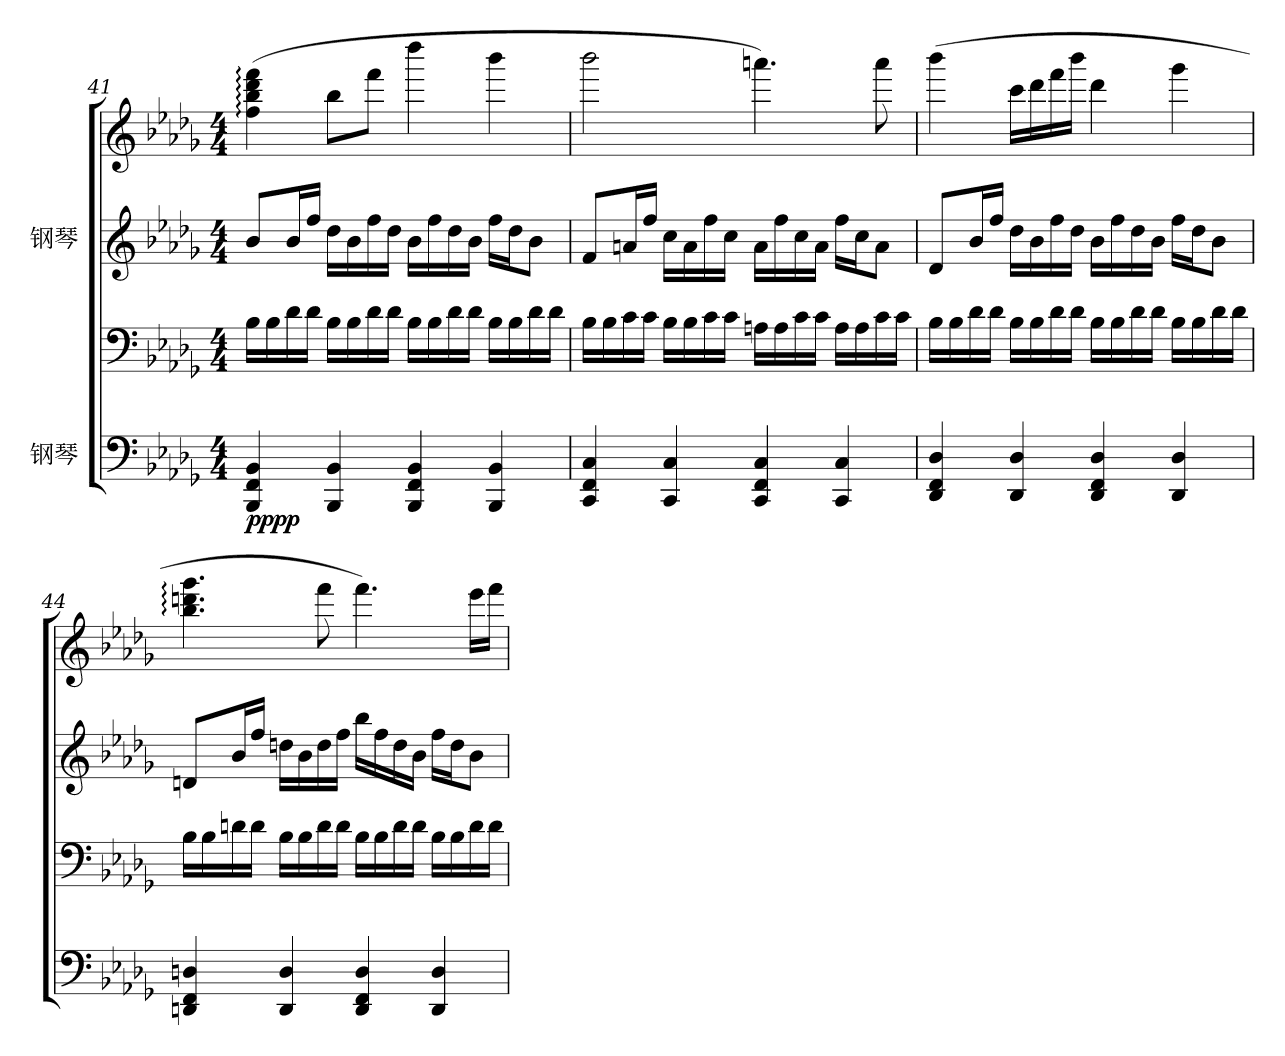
**kern	**kern	**dynam	**kern	**kern	**dynam
*part2	*part2	*part2	*part1	*part1	*part1
*staff4	*staff3	*staff3/4	*staff2	*staff1	*staff1/2
*I"钢琴	*	*	*I"钢琴	*	*
*clefF4	*clefF4	*	*clefG2	*clefG2	*
*k[b-e-a-d-g-]	*k[b-e-a-d-g-]	*	*k[b-e-a-d-g-]	*k[b-e-a-d-g-]	*
*M4/4	*M4/4	*	*M4/4	*M4/4	*
=41	=41	=41	=41	=41	=41
!	!	!LO:DY:b=2	!	!	!
!	!	!LO:DY:n=1:b	!	!	!LO:DY:b=2
!	!	!	!	!	!LO:DY:n=1:a
4BBB-/ 4FF/ 4BB-/	16B-\LL	pp pp	8b-/L	(>4ff\: 4bb-\: 4ddd-\: 4fff\:	p mp
.	16B-\	.	.	.	.
.	16d-\	.	16b-/L	.	.
.	16d-\JJ	.	16ff/JJ	.	.
4BBB-/ 4BB-/	16B-\LL	.	16dd-\LL	8bb-\L	.
.	16B-\	.	16b-\	.	.
.	16d-\	.	16ff\	8fff\J	.
.	16d-\JJ	.	16dd-\JJ	.	.
4BBB-/ 4FF/ 4BB-/	16B-\LL	.	16b-\LL	4dddd-\	.
.	16B-\	.	16ff\	.	.
.	16d-\	.	16dd-\	.	.
.	16d-\JJ	.	16b-\JJ	.	.
4BBB-/ 4BB-/	16B-\LL	.	16ff\LL	4bbb-\	.
.	16B-\	.	16dd-\J	.	.
.	16d-\	.	8b-\J	.	.
.	16d-\JJ	.	.	.	.
=42	=42	=42	=42	=42	=42
4CC/ 4FF/ 4C/	16B-\LL	.	8f/L	2bbb-\	.
.	16B-\	.	.	.	.
.	16c\	.	16an/L	.	.
.	16c\JJ	.	16ff/JJ	.	.
4CC/ 4C/	16B-\LL	.	16cc\LL	.	.
.	16B-\	.	16a\	.	.
.	16c\	.	16ff\	.	.
.	16c\JJ	.	16cc\JJ	.	.
4CC/ 4FF/ 4C/	16An\LL	.	16a\LL	4.aaan\)	.
.	16A\	.	16ff\	.	.
.	16c\	.	16cc\	.	.
.	16c\JJ	.	16a\JJ	.	.
4CC/ 4C/	16A\LL	.	16ff\LL	.	.
.	16A\	.	16cc\J	.	.
.	16c\	.	8a\J	8aaa\	.
.	16c\JJ	.	.	.	.
=43	=43	=43	=43	=43	=43
4DD-/ 4FF/ 4D-/	16B-\LL	.	8d-/L	(>4bbb-\	.
.	16B-\	.	.	.	.
.	16d-\	.	16b-/L	.	.
.	16d-\JJ	.	16ff/JJ	.	.
4DD-/ 4D-/	16B-\LL	.	16dd-\LL	16ccc\LL	.
.	16B-\	.	16b-\	16ddd-\	.
.	16d-\	.	16ff\	16fff\	.
.	16d-\JJ	.	16dd-\JJ	16bbb-\JJ	.
4DD-/ 4FF/ 4D-/	16B-\LL	.	16b-\LL	4ddd-\	.
.	16B-\	.	16ff\	.	.
.	16d-\	.	16dd-\	.	.
.	16d-\JJ	.	16b-\JJ	.	.
4DD-/ 4D-/	16B-\LL	.	16ff\LL	4ggg-\	.
.	16B-\	.	16dd-\J	.	.
.	16d-\	.	8b-\J	.	.
.	16d-\JJ	.	.	.	.
=44	=44	=44	=44	=44	=44
4DDn/ 4FF/ 4Dn/	16B-\LL	.	8dn/L	4.bb-\: 4.dddn\: 4.ggg-\:	.
.	16B-\	.	.	.	.
.	16dn\	.	16b-/L	.	.
.	16d\JJ	.	16ff/JJ	.	.
4DD/ 4D/	16B-\LL	.	16ddn\LL	.	.
.	16B-\	.	16b-\	.	.
.	16d\	.	16dd\	8fff\	.
.	16d\JJ	.	16ff\JJ	.	.
4DD/ 4FF/ 4D/	16B-\LL	.	16bb-\LL	4.fff\)	.
.	16B-\	.	16ff\	.	.
.	16d\	.	16dd\	.	.
.	16d\JJ	.	16b-\JJ	.	.
4DD/ 4D/	16B-\LL	.	16ff\LL	.	.
.	16B-\	.	16dd\J	.	.
.	16d\	.	8b-\J	16eee-\LL	.
.	16d\JJ	.	.	16fff\JJ	.
=	=	=	=	=	=
*-	*-	*-	*-	*-	*-
